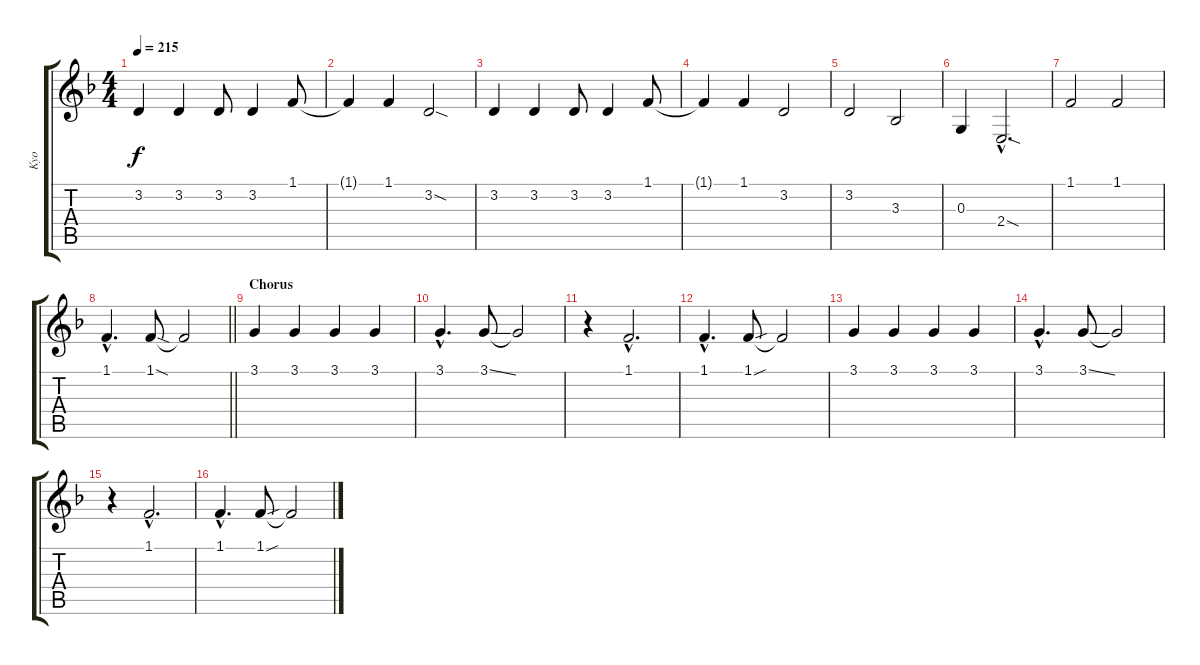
\track ("Kyo" "Kyo") {instrument sopranosax}
\staff {score tabs}
\tuning (E4 B3 G3 D3 A2 E2) {hide}
\ts (4 4)
\tempo 215
\clef g2
\ks f
3.2.4{dy f} 3.2.4 3.2.8 3.2.4 1.1.8 |
1.1{t}.4 1.1.4 3.2{sod}.2 |
3.2.4 3.2.4 3.2.8 3.2.4 1.1.8 |
1.1{t}.4 1.1.4 3.2.2 |
3.2.2 3.3.2 |
0.3.4 2.4{sod hac}.2{d} |
1.1.2 1.1.2 |
\barLineRight lightlight
1.1{hac}.4{d} 1.1{sod}.8 1.1{t}.2 |
\section ("" "Chorus")
3.1.4 3.1.4 3.1.4 3.1.4 |
3.1{hac}.4{d} 3.1{ss}.8 3.1{t}.2 |
r.4 1.1{hac}.2{d} |
1.1{hac}.4{d} 1.1{sou}.8 1.1{t}.2 |
3.1.4 3.1.4 3.1.4 3.1.4 |
3.1{hac}.4{d} 3.1{ss}.8 3.1{t}.2 |
r.4 1.1{hac}.2{d} |
1.1{hac}.4{d} 1.1{sou}.8 1.1{t}.2
